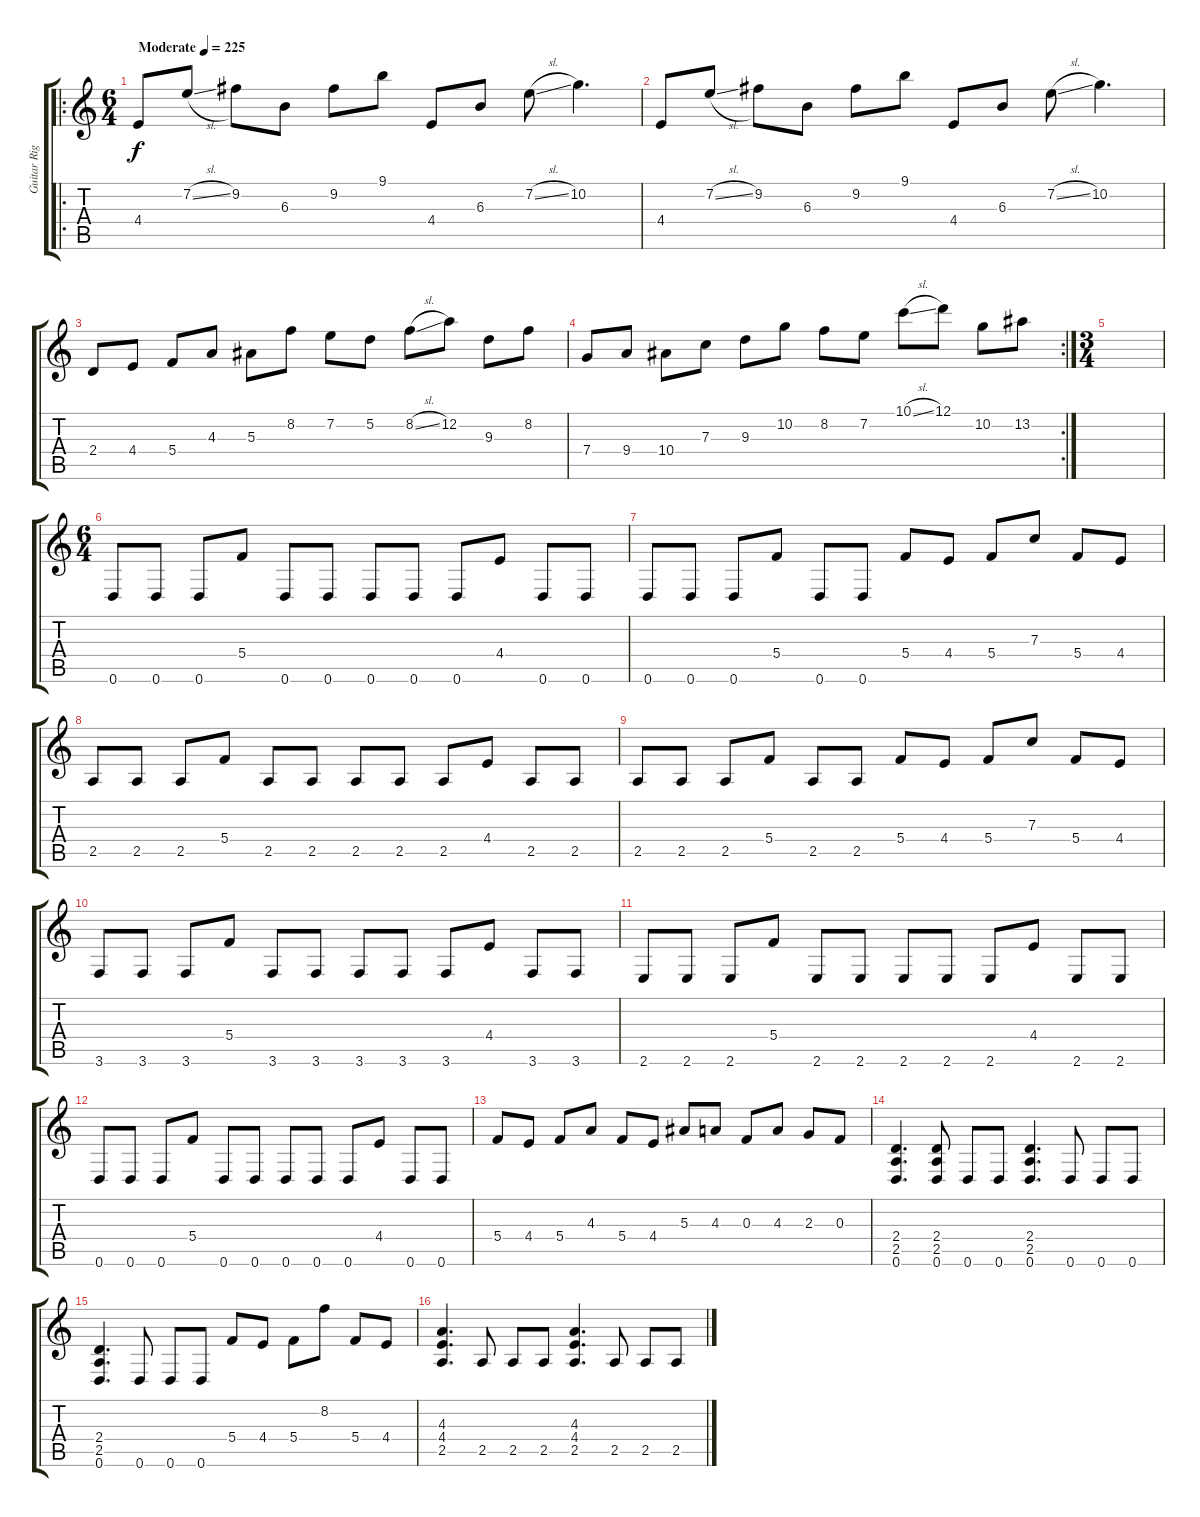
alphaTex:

\track ("Guitar Right" "Guitar Rig") {instrument distortionguitar}
\staff {score tabs}
\tuning (D4 A3 F3 C3 G2 D2) {hide}
\ro
\ts (6 4)
\tempo (225 "Moderate")
\clef g2
\ks c
4.4.8{dy f instrument distortionguitar} 7.2{sl}.8 9.2.8 6.3.8 9.2.8 9.1.8 4.4.8 6.3.8 7.2{sl}.8 10.2.4{d} |
4.4.8 7.2{sl}.8 9.2.8 6.3.8 9.2.8 9.1.8 4.4.8 6.3.8 7.2{sl}.8 10.2.4{d} |
2.4.8 4.4.8 5.4.8 4.3.8 5.3.8 8.2.8 7.2.8 5.2.8 8.2{sl}.8 12.2.8 9.3.8 8.2.8 |
\rc 2
7.4.8 9.4.8 10.4.8 7.3.8 9.3.8 10.2.8 8.2.8 7.2.8 10.1{sl}.8 12.1.8 10.2.8 13.2.8 |
\ts (3 4)
|
\ts (6 4)
0.6.8 0.6.8 0.6.8 5.4.8 0.6.8 0.6.8 0.6.8 0.6.8 0.6.8 4.4.8 0.6.8 0.6.8 |
0.6.8 0.6.8 0.6.8 5.4.8 0.6.8 0.6.8 5.4.8 4.4.8 5.4.8 7.3.8 5.4.8 4.4.8 |
2.5.8 2.5.8 2.5.8 5.4.8 2.5.8 2.5.8 2.5.8 2.5.8 2.5.8 4.4.8 2.5.8 2.5.8 |
2.5.8 2.5.8 2.5.8 5.4.8 2.5.8 2.5.8 5.4.8 4.4.8 5.4.8 7.3.8 5.4.8 4.4.8 |
3.6.8 3.6.8 3.6.8 5.4.8 3.6.8 3.6.8 3.6.8 3.6.8 3.6.8 4.4.8 3.6.8 3.6.8 |
2.6.8 2.6.8 2.6.8 5.4.8 2.6.8 2.6.8 2.6.8 2.6.8 2.6.8 4.4.8 2.6.8 2.6.8 |
0.6.8 0.6.8 0.6.8 5.4.8 0.6.8 0.6.8 0.6.8 0.6.8 0.6.8 4.4.8 0.6.8 0.6.8 |
5.4.8 4.4.8 5.4.8 4.3.8 5.4.8 4.4.8 5.3.8 4.3.8 0.3.8 4.3.8 2.3.8 0.3.8 |
(2.4 2.5 0.6).4{d} (2.4 2.5 0.6).8 0.6.8 0.6.8 (2.4 2.5 0.6).4{d} 0.6.8 0.6.8 0.6.8 |
(2.4 2.5 0.6).4{d} 0.6.8 0.6.8 0.6.8 5.4.8 4.4.8 5.4.8 8.2.8 5.4.8 4.4.8 |
(4.3 4.4 2.5).4{d} 2.5.8 2.5.8 2.5.8 (4.3 4.4 2.5).4{d} 2.5.8 2.5.8 2.5.8
